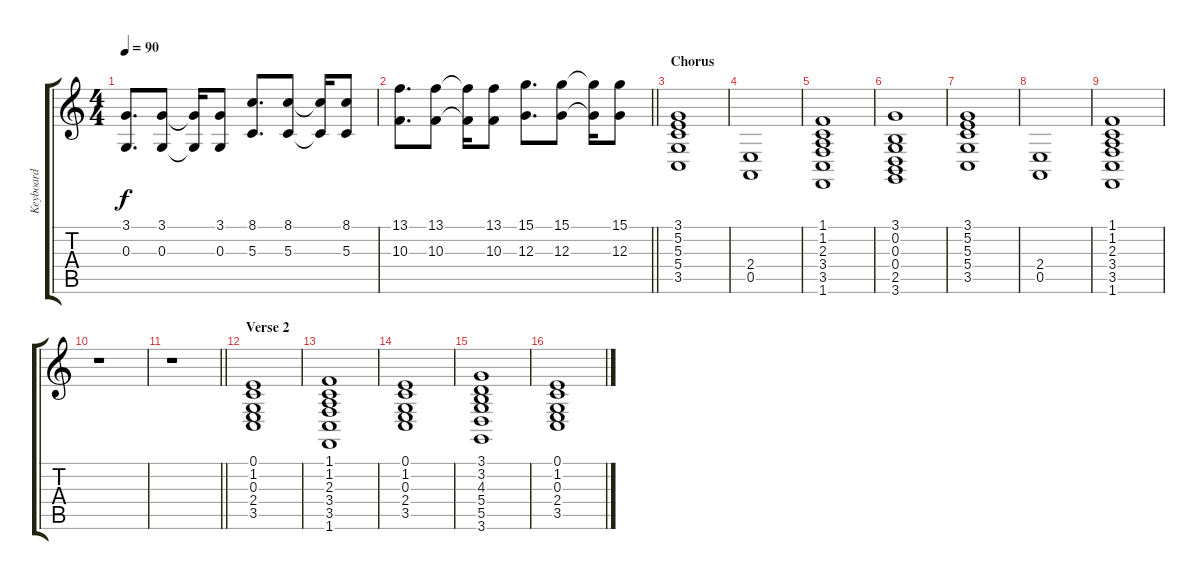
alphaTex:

\track ("Keyboard" "Keyboard") {instrument pad2warm}
\staff {score tabs}
\tuning (E4 B3 G3 D3 A2 E2) {hide}
\ts (4 4)
\tempo 90
\clef g2
\ks c
(3.1 0.3).8{d dy f volume 8 instrument blownbottle} (3.1 0.3).8 (3.1{t} 0.3{t}).16 (3.1 0.3).8 (8.1 5.3).8{d} (8.1 5.3).8 (8.1{t} 5.3{t}).16 (8.1 5.3).8 |
\barLineRight lightlight
(13.1 10.3).8{d} (13.1 10.3).8 (13.1{t} 10.3{t}).16 (13.1 10.3).8 (15.1 12.3).8{d} (15.1 12.3).8 (15.1{t} 12.3{t}).16 (15.1 12.3).8 |
\section ("" "Chorus")
(3.1 5.2 5.3 5.4 3.5).1{volume 5 instrument pad2warm} |
(2.4 0.5).1 |
(1.1 1.2 2.3 3.4 3.5 1.6).1 |
(3.1 0.2 0.3 0.4 2.5 3.6).1 |
(3.1 5.2 5.3 5.4 3.5).1 |
(2.4 0.5).1 |
(1.1 1.2 2.3 3.4 3.5 1.6).1 |
r.1 |
\barLineRight lightlight
r.1 |
\section ("" "Verse 2")
(0.1 1.2 0.3 2.4 3.5).1{volume 4} |
(1.1 1.2 2.3 3.4 3.5 1.6).1 |
(0.1 1.2 0.3 2.4 3.5).1 |
(3.1 3.2 4.3 5.4 5.5 3.6).1 |
(0.1 1.2 0.3 2.4 3.5).1
